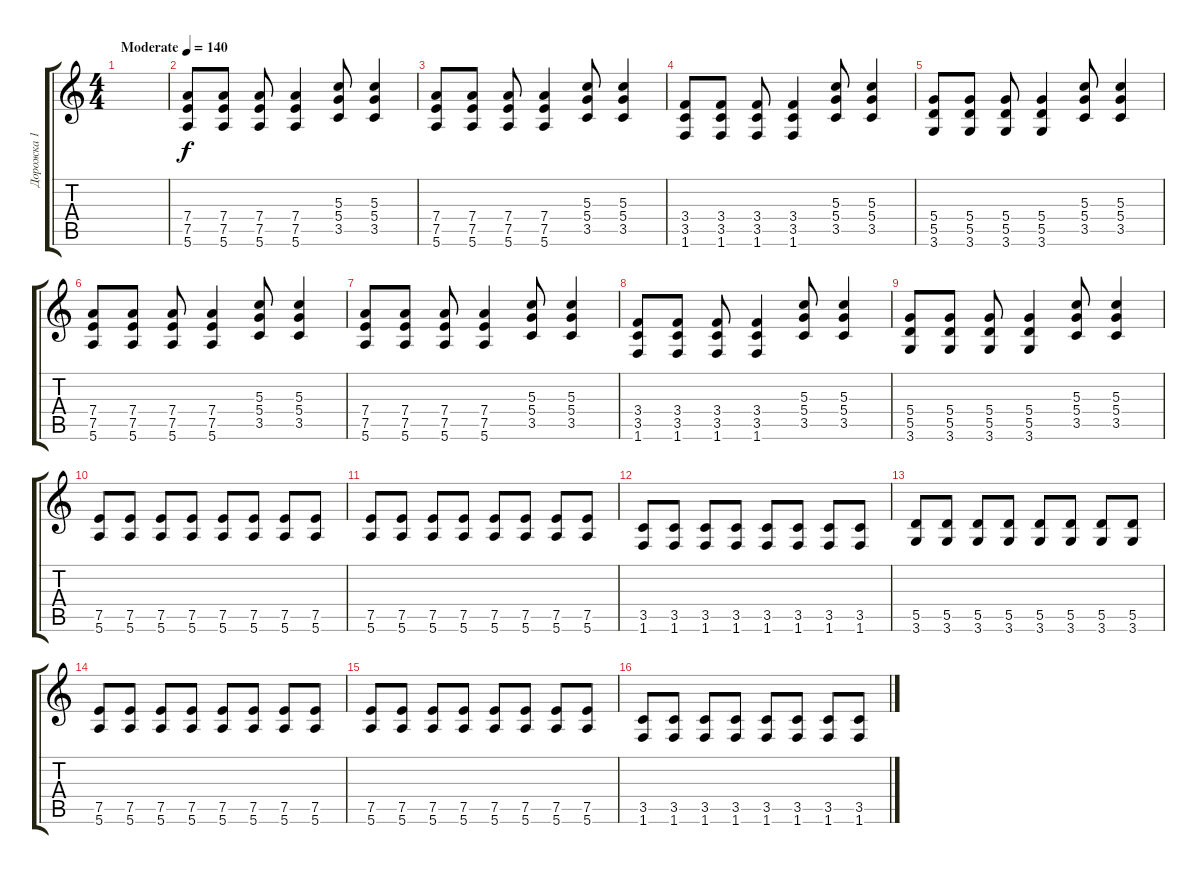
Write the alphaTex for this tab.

\track ("Дорожка 1" "Дорожка 1") {instrument overdrivenguitar}
\staff {score tabs}
\tuning (E4 B3 G3 D3 A2 E2) {hide}
\ts (4 4)
\tempo (140 "Moderate")
\clef g2
\ks c
|
(7.4 7.5 5.6).8 (7.4 7.5 5.6).8 (7.4 7.5 5.6).8 (7.4 7.5 5.6).4 (5.3 5.4 3.5).8 (5.3 5.4 3.5).4 |
(7.4 7.5 5.6).8 (7.4 7.5 5.6).8 (7.4 7.5 5.6).8 (7.4 7.5 5.6).4 (5.3 5.4 3.5).8 (5.3 5.4 3.5).4 |
(3.4 3.5 1.6).8 (3.4 3.5 1.6).8 (3.4 3.5 1.6).8 (3.4 3.5 1.6).4 (5.3 5.4 3.5).8 (5.3 5.4 3.5).4 |
(5.4 5.5 3.6).8 (5.4 5.5 3.6).8 (5.4 5.5 3.6).8 (5.4 5.5 3.6).4 (5.3 5.4 3.5).8 (5.3 5.4 3.5).4 |
(7.4 7.5 5.6).8 (7.4 7.5 5.6).8 (7.4 7.5 5.6).8 (7.4 7.5 5.6).4 (5.3 5.4 3.5).8 (5.3 5.4 3.5).4 |
(7.4 7.5 5.6).8 (7.4 7.5 5.6).8 (7.4 7.5 5.6).8 (7.4 7.5 5.6).4 (5.3 5.4 3.5).8 (5.3 5.4 3.5).4 |
(3.4 3.5 1.6).8 (3.4 3.5 1.6).8 (3.4 3.5 1.6).8 (3.4 3.5 1.6).4 (5.3 5.4 3.5).8 (5.3 5.4 3.5).4 |
(5.4 5.5 3.6).8 (5.4 5.5 3.6).8 (5.4 5.5 3.6).8 (5.4 5.5 3.6).4 (5.3 5.4 3.5).8 (5.3 5.4 3.5).4 |
(7.5 5.6).8 (7.5 5.6).8 (7.5 5.6).8 (7.5 5.6).8 (7.5 5.6).8 (7.5 5.6).8 (7.5 5.6).8 (7.5 5.6).8 |
(7.5 5.6).8 (7.5 5.6).8 (7.5 5.6).8 (7.5 5.6).8 (7.5 5.6).8 (7.5 5.6).8 (7.5 5.6).8 (7.5 5.6).8 |
(3.5 1.6).8 (3.5 1.6).8 (3.5 1.6).8 (3.5 1.6).8 (3.5 1.6).8 (3.5 1.6).8 (3.5 1.6).8 (3.5 1.6).8 |
(5.5 3.6).8 (5.5 3.6).8 (5.5 3.6).8 (5.5 3.6).8 (5.5 3.6).8 (5.5 3.6).8 (5.5 3.6).8 (5.5 3.6).8 |
(7.5 5.6).8 (7.5 5.6).8 (7.5 5.6).8 (7.5 5.6).8 (7.5 5.6).8 (7.5 5.6).8 (7.5 5.6).8 (7.5 5.6).8 |
(7.5 5.6).8 (7.5 5.6).8 (7.5 5.6).8 (7.5 5.6).8 (7.5 5.6).8 (7.5 5.6).8 (7.5 5.6).8 (7.5 5.6).8 |
(3.5 1.6).8 (3.5 1.6).8 (3.5 1.6).8 (3.5 1.6).8 (3.5 1.6).8 (3.5 1.6).8 (3.5 1.6).8 (3.5 1.6).8
